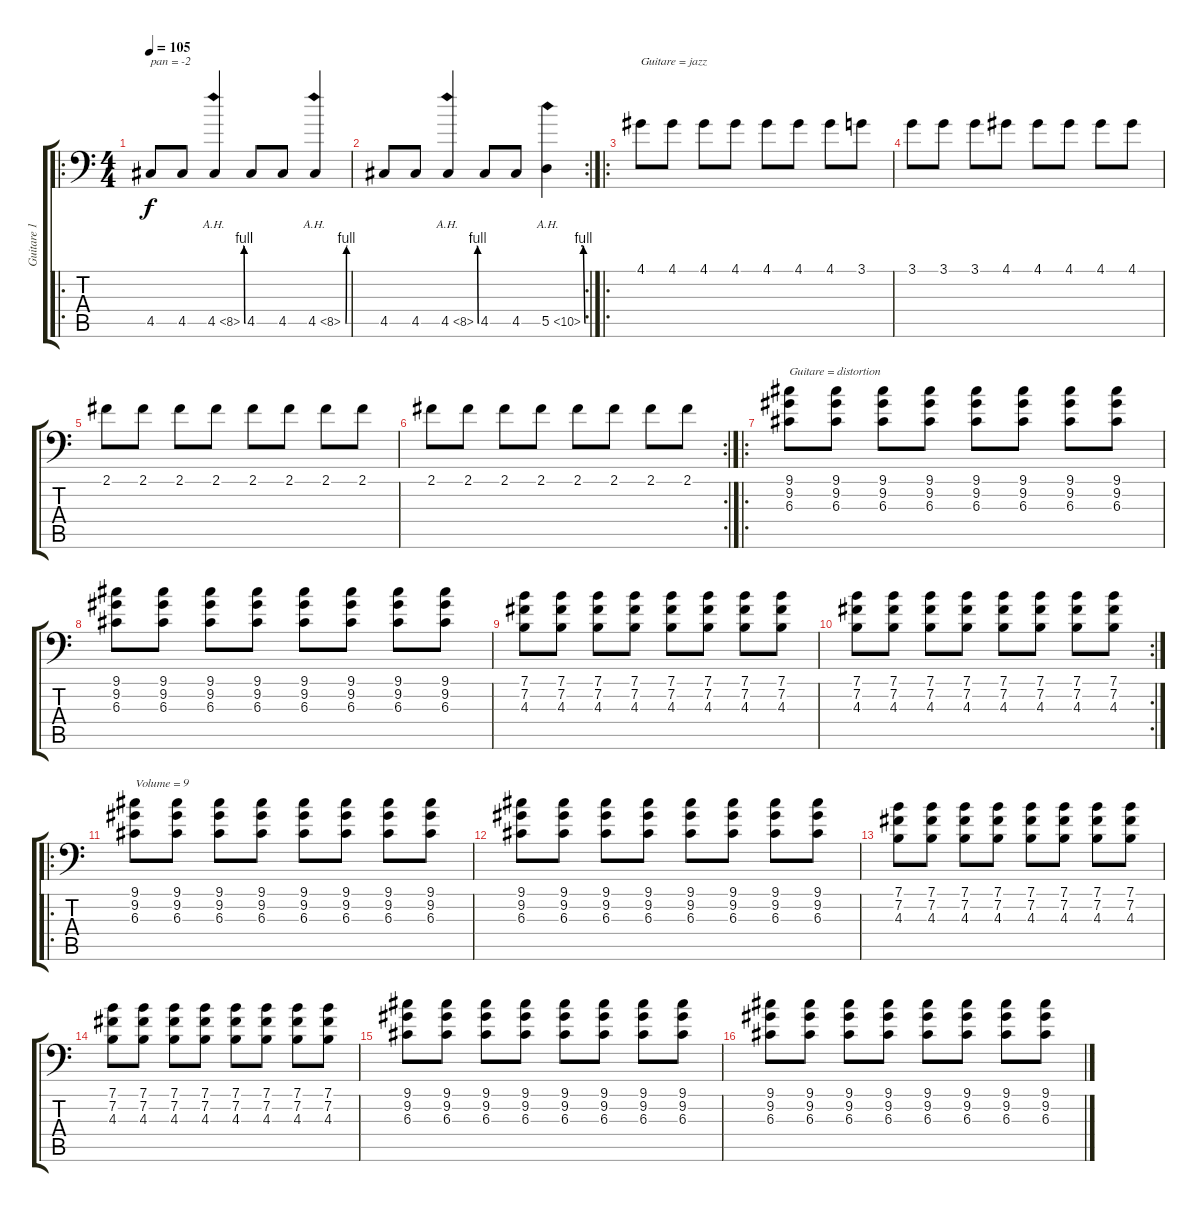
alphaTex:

\track ("Guitare 1 " "Guitare 1 ") {instrument distortionguitar}
\staff {score tabs}
\tuning (E3 B2 G2 D2 A1 E1) {hide}
\ro
\ts (4 4)
\tempo 105
\clef f4
\ks c
4.5.8{txt "pan = -2" dy f volume 13 balance 6} 4.5.8 4.5{be (custom 0 0 10 0 30 4 60 4) ah 4}.4 4.5.8 4.5.8 4.5{be (custom 0 0 10 0 30 4 60 4) ah 4}.4 |
\rc 2
4.5.8 4.5.8 4.5{be (custom 0 0 10 0 30 4 60 4) ah 4}.4 4.5.8 4.5.8 5.5{be (custom 0 0 10 0 30 4 60 4) ah 5}.4 |
\ro
4.1.8{txt "Guitare = jazz" instrument electricguitarjazz} 4.1.8 4.1.8 4.1.8 4.1.8 4.1.8 4.1.8 3.1.8 |
3.1.8 3.1.8 3.1.8 4.1.8 4.1.8 4.1.8 4.1.8 4.1.8 |
2.1.8 2.1.8 2.1.8 2.1.8 2.1.8 2.1.8 2.1.8 2.1.8 |
\rc 2
2.1.8 2.1.8 2.1.8 2.1.8 2.1.8 2.1.8 2.1.8 2.1.8 |
\ro
(9.1 9.2 6.3).8{txt "Guitare = distortion" volume 9 instrument distortionguitar} (9.1 9.2 6.3).8 (9.1 9.2 6.3).8 (9.1 9.2 6.3).8 (9.1 9.2 6.3).8 (9.1 9.2 6.3).8 (9.1 9.2 6.3).8 (9.1 9.2 6.3).8 |
(9.1 9.2 6.3).8 (9.1 9.2 6.3).8 (9.1 9.2 6.3).8 (9.1 9.2 6.3).8 (9.1 9.2 6.3).8 (9.1 9.2 6.3).8 (9.1 9.2 6.3).8 (9.1 9.2 6.3).8 |
(7.1 7.2 4.3).8 (7.1 7.2 4.3).8 (7.1 7.2 4.3).8 (7.1 7.2 4.3).8 (7.1 7.2 4.3).8 (7.1 7.2 4.3).8 (7.1 7.2 4.3).8 (7.1 7.2 4.3).8 |
\rc 2
(7.1 7.2 4.3).8 (7.1 7.2 4.3).8 (7.1 7.2 4.3).8 (7.1 7.2 4.3).8 (7.1 7.2 4.3).8 (7.1 7.2 4.3).8 (7.1 7.2 4.3).8 (7.1 7.2 4.3).8 |
\ro
(9.1 9.2 6.3).8{txt "Volume = 9" volume 9} (9.1 9.2 6.3).8 (9.1 9.2 6.3).8 (9.1 9.2 6.3).8 (9.1 9.2 6.3).8 (9.1 9.2 6.3).8 (9.1 9.2 6.3).8 (9.1 9.2 6.3).8 |
(9.1 9.2 6.3).8 (9.1 9.2 6.3).8 (9.1 9.2 6.3).8 (9.1 9.2 6.3).8 (9.1 9.2 6.3).8 (9.1 9.2 6.3).8 (9.1 9.2 6.3).8 (9.1 9.2 6.3).8 |
(7.1 7.2 4.3).8 (7.1 7.2 4.3).8 (7.1 7.2 4.3).8 (7.1 7.2 4.3).8 (7.1 7.2 4.3).8 (7.1 7.2 4.3).8 (7.1 7.2 4.3).8 (7.1 7.2 4.3).8 |
(7.1 7.2 4.3).8 (7.1 7.2 4.3).8 (7.1 7.2 4.3).8 (7.1 7.2 4.3).8 (7.1 7.2 4.3).8 (7.1 7.2 4.3).8 (7.1 7.2 4.3).8 (7.1 7.2 4.3).8 |
(9.1 9.2 6.3).8{volume 9} (9.1 9.2 6.3).8 (9.1 9.2 6.3).8 (9.1 9.2 6.3).8 (9.1 9.2 6.3).8 (9.1 9.2 6.3).8 (9.1 9.2 6.3).8 (9.1 9.2 6.3).8 |
(9.1 9.2 6.3).8 (9.1 9.2 6.3).8 (9.1 9.2 6.3).8 (9.1 9.2 6.3).8 (9.1 9.2 6.3).8 (9.1 9.2 6.3).8 (9.1 9.2 6.3).8 (9.1 9.2 6.3).8
